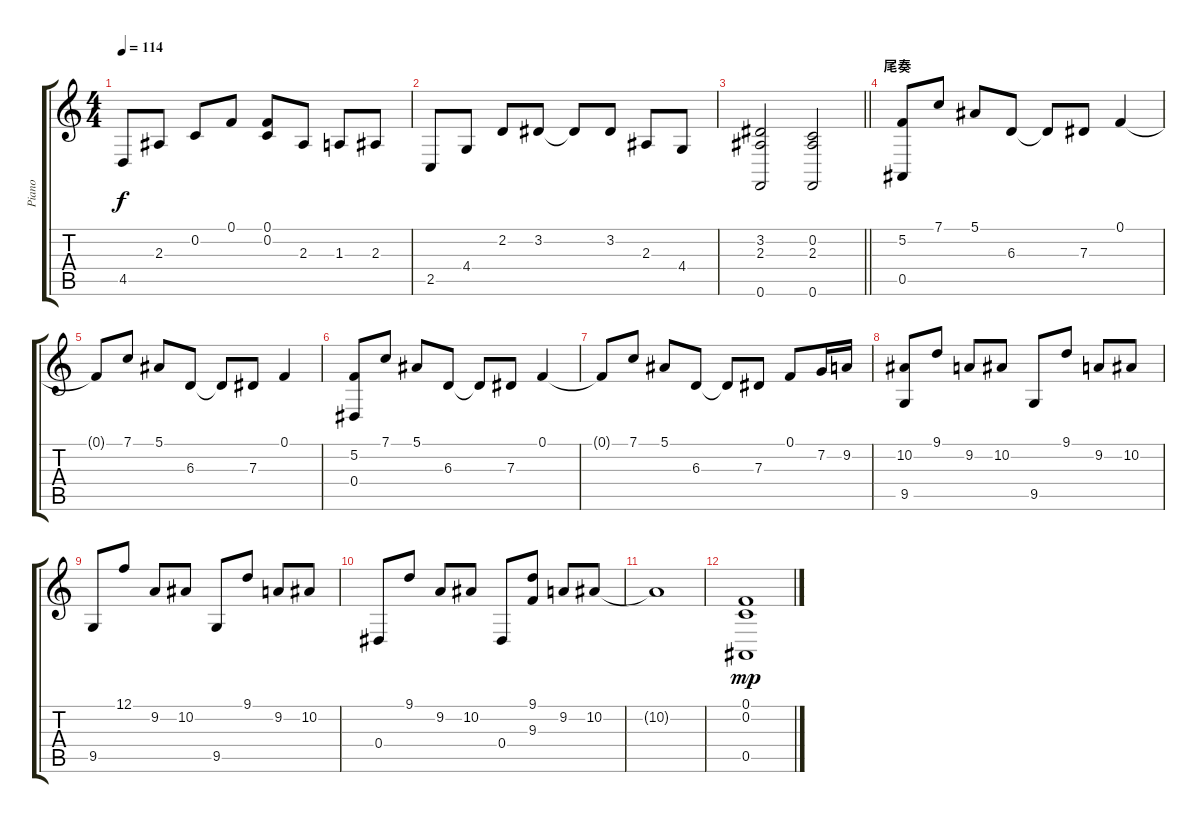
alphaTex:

\track ("Piano" "Piano") {instrument brightacousticpiano}
\staff {score tabs}
\tuning (F4 C4 Ab3 Eb3 Bb2 F2) {hide}
\ts (4 4)
\tempo 114
\clef g2
\ks c
4.5.8{dy f} 2.3.8 0.2.8 0.1.8 (0.1 0.2).8 2.3.8 1.3.8 2.3.8 |
2.5.8 4.4.8 2.2.8 3.2.8 3.2{t}.8 3.2.8 2.3.8 4.4.8 |
\barLineRight lightlight
(3.2 2.3 0.6).2 (0.2 2.3 0.6).2 |
\section ("" "尾奏")
(5.2 0.5).8 7.1.8 5.1.8 6.3.8 6.3{t}.8 7.3.8 0.1.4 |
0.1{t}.8 7.1.8 5.1.8 6.3.8 6.3{t}.8 7.3.8 0.1.4 |
(5.2 0.4).8 7.1.8 5.1.8 6.3.8 6.3{t}.8 7.3.8 0.1.4 |
0.1{t}.8 7.1.8 5.1.8 6.3.8 6.3{t}.8 7.3.8 0.1.8 7.2.16 9.2.16 |
(10.2 9.5).8 9.1.8 9.2.8 10.2.8 9.5.8 9.1.8 9.2.8 10.2.8 |
9.5.8 12.1.8 9.2.8 10.2.8 9.5.8 9.1.8 9.2.8 10.2.8 |
0.4.8 9.1.8 9.2.8 10.2.8 0.4.8 (9.1 9.3).8 9.2.8 10.2.8 |
10.2{t}.1 |
(0.1 0.2 0.5).1{dy mp}
